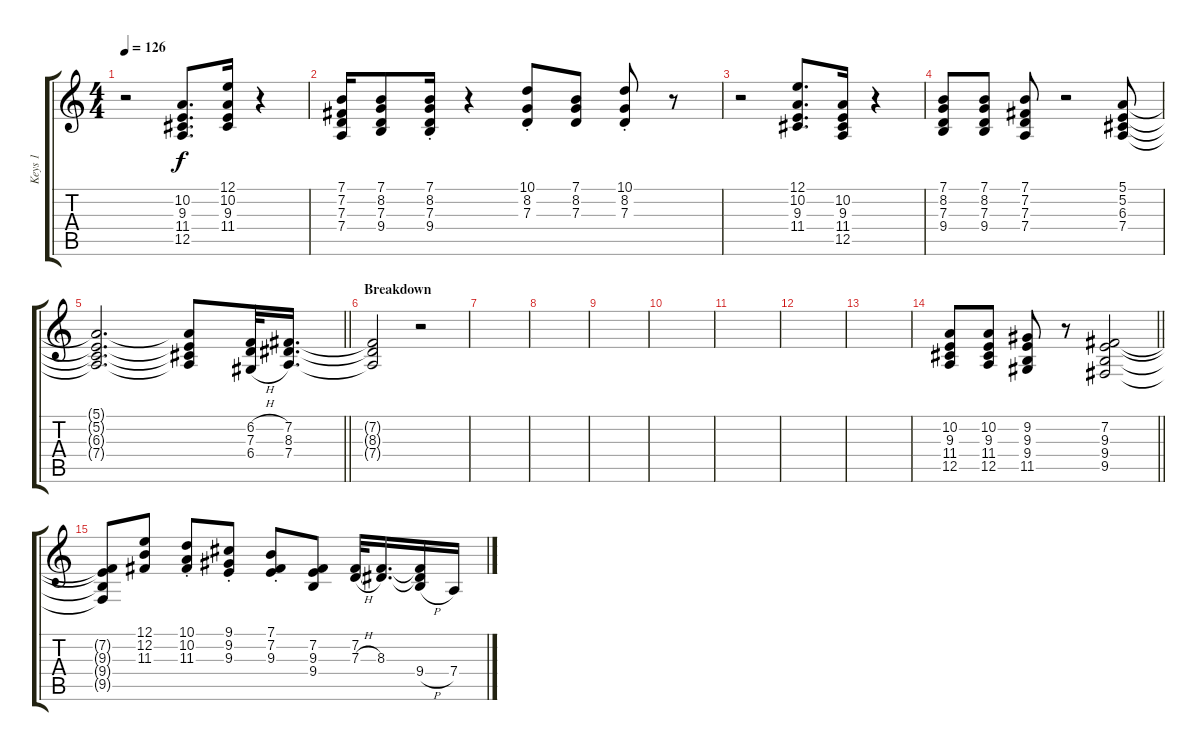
\track ("Keys 1" "Keys 1") {instrument electricpiano1}
\staff {score tabs}
\tuning (E4 B3 G3 D3 A2 E2) {hide}
\ts (4 4)
\tempo 126
\clef g2
\ks c
r.2{dy f} (10.2 9.3 11.4 12.5).8{d} (12.1 10.2 9.3 11.4).16 r.4 |
(7.1 7.2 7.3 7.4).16 (7.1 8.2 7.3 9.4).8 (7.1 8.2{st} 7.3{st} 9.4{st}).16 r.4 (10.1{st} 8.2{st} 7.3{st}).8 (7.1 8.2 7.3).8 (10.1{st} 8.2{st} 7.3{st}).8 r.8 |
r.2 (12.1 10.2 9.3 11.4).8{d} (10.2 9.3 11.4 12.5).16 r.4 |
(7.1 8.2 7.3 9.4).8 (7.1 8.2 7.3 9.4).8 (7.1 7.2 7.3 7.4).8 r.2 (5.1 5.2 6.3 7.4).8 |
\barLineRight lightlight
(5.1{t} 5.2{t} 6.3{t} 7.4{t}).2{d} (5.1{t} 5.2{t} 6.3{t} 7.4{t}).8 (6.2{h} 7.3{h} 6.4{h}).32 (7.2 8.3 7.4).16{d} |
\section ("" "Breakdown")
(7.2{t} 8.3{t} 7.4{t}).2 r.2 |
|
|
|
|
|
|
|
\barLineRight lightlight
(10.2 9.3 11.4 12.5).8 (10.2 9.3 11.4 12.5).8 (9.2 9.3 9.4 11.5).8 r.8 (7.2 9.3 9.4 9.5).2 |
(7.2{t} 9.3{t} 9.4{t} 9.5{t}).8 (12.1 12.2 11.3).8 (10.1{st} 10.2{st} 11.3{st}).8 (9.1{st} 9.2{st} 9.3{st}).8 (7.1{st} 7.2{st} 9.3{st}).8 (7.2 9.3 9.4).8 (7.2 7.3{h}).32 (7.2{t} 8.3).16{d} (7.2{t} 8.3{t} 9.4{h}).16 7.4.16
